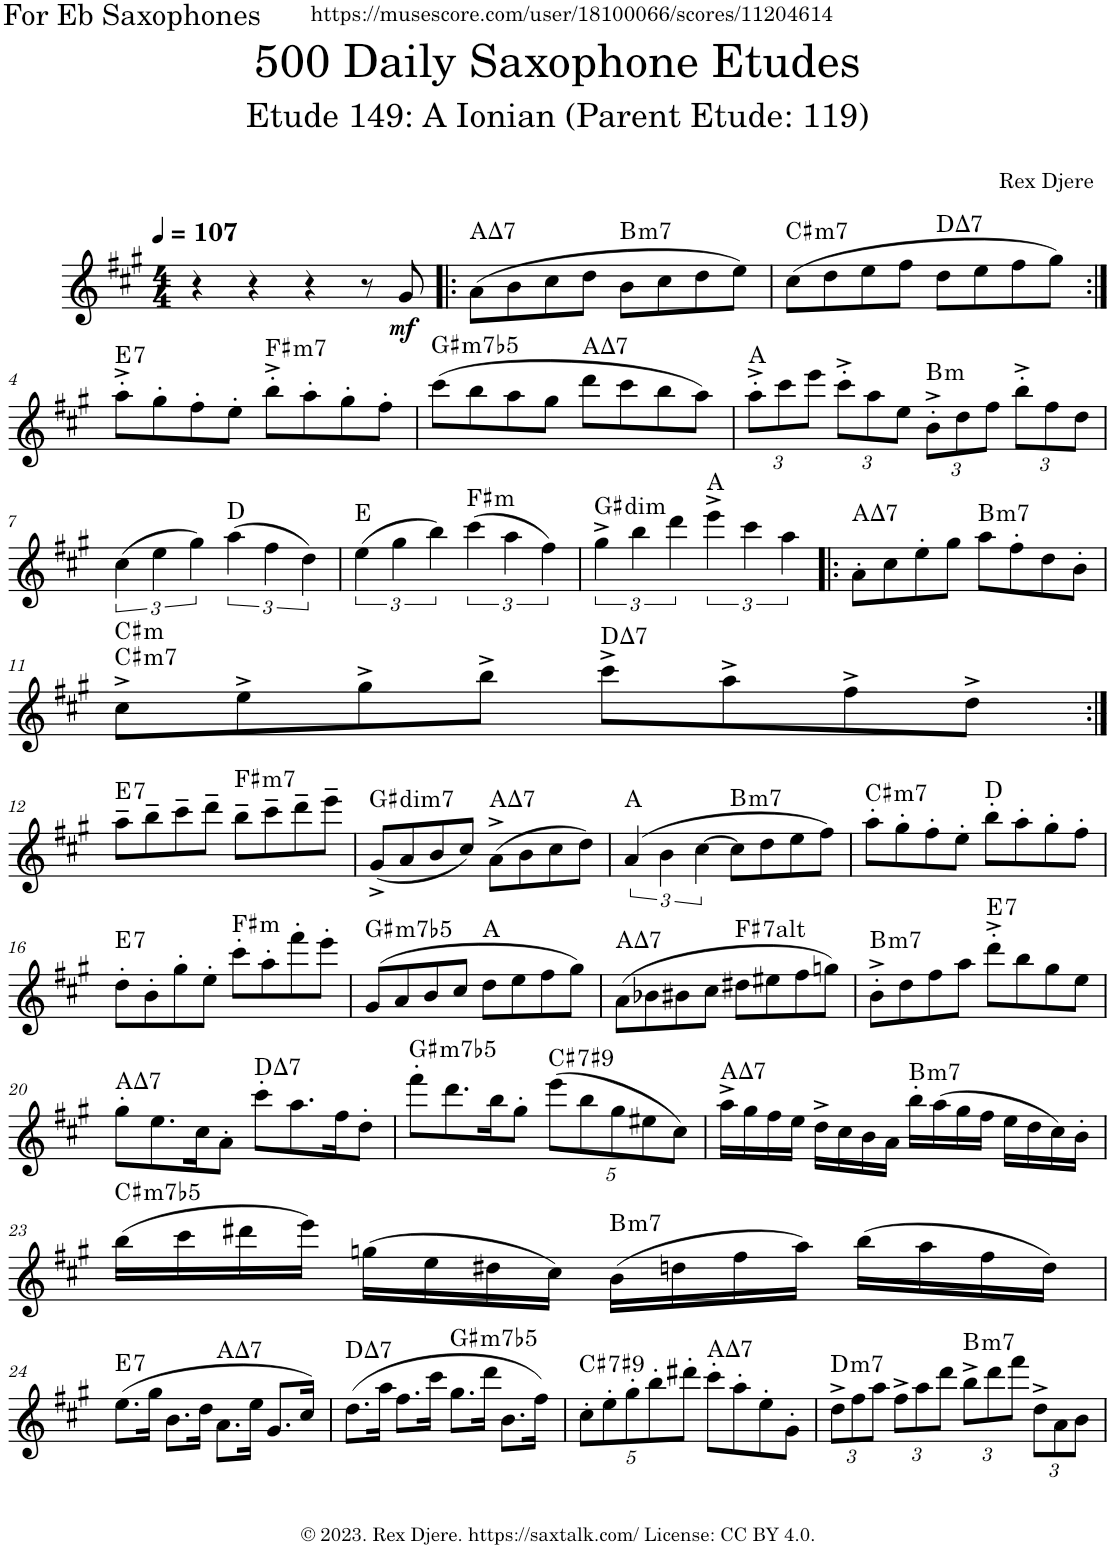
**kern	**dynam	**harte
*part1	*part1	*part1
*staff1	*staff1	*
*I"Alto Saxophone	*	*
*I'A. Sax.	*	*
*clefG2	*	*
*Trd5c9	*	*
*k[f#c#g#]	*	*
*M4/4	*	*
*MM107	*	*
=1	=1	=1
4r	.	.
4r	.	.
4r	.	.
8r	.	.
!	!LO:DY:b	!
8g#/	mf	.
=2!|:	=2!|:	=2!|:
!	!	!LO:H:kt=7
(8a\L	.	A:maj7
8b\	.	.
8cc#\	.	.
8dd\J	.	.
!	!	!LO:H:kt=m7
8b\L	.	B:min7
8cc#\	.	.
8dd\	.	.
8ee\J)	.	.
=3	=3	=3
!	!	!LO:H:kt=m7
(8cc#\L	.	C#:min7
8dd\	.	.
8ee\	.	.
8ff#\J	.	.
!	!	!LO:H:kt=7
8dd\L	.	D:maj7
8ee\	.	.
8ff#\	.	.
8gg#\J)	.	.
!!LO:LB:g=z
=4:|!	=4:|!	=4:|!
!	!	!LO:H:kt=7
8aa'^\L	.	E:7
8gg#'\	.	.
8ff#'\	.	.
8ee'\J	.	.
!	!	!LO:H:kt=m7
8bb'^\L	.	F#:min7
8aa'\	.	.
8gg#'\	.	.
8ff#'\J	.	.
=5	=5	=5
!	!	!LO:H:kt=m7b5
(8ccc#\L	.	G#:hdim7
8bb\	.	.
8aa\	.	.
8gg#\J	.	.
!	!	!LO:H:kt=7
8ddd\L	.	A:maj7
8ccc#\	.	.
8bb\	.	.
8aa\J)	.	.
=6	=6	=6
*Xbrackettup	*	*
12aa'^\L	.	A:maj
12ccc#\	.	.
12eee\J	.	.
12ccc#'^\L	.	.
12aa\	.	.
12ee\J	.	.
!	!	!LO:H:kt=m
12b'^\L	.	B:min
12dd\	.	.
12ff#\J	.	.
12bb'^\L	.	.
12ff#\	.	.
12dd\J	.	.
!!LO:LB:g=z
=7	=7	=7
*k[f#c#g#]	*	*
*brackettup	*	*
!	!	!LO:H:kt=m
(6cc#\	.	C#:min
6ee\	.	.
6gg#\)	.	.
(6aa\	.	D:maj
6ff#\	.	.
6dd\)	.	.
=8	=8	=8
(6ee\	.	E:maj
6gg#\	.	.
6bb\)	.	.
!	!	!LO:H:kt=m
(6ccc#\	.	F#:min
6aa\	.	.
6ff#\)	.	.
=9	=9	=9
!	!	!LO:H:kt=dim
6gg#^\	.	G#:dim
6bb\	.	.
6ddd\	.	.
6eee^\	.	A:maj
6ccc#\	.	.
6aa\	.	.
=10!|:	=10!|:	=10!|:
!	!	!LO:H:kt=7
8a'\L	.	A:maj7
8cc#\	.	.
8ee'\	.	.
8gg#\J	.	.
!	!	!LO:H:kt=m7
8aa\L	.	B:min7
8ff#'\	.	.
8dd\	.	.
8b'\J	.	.
!!LO:LB:g=z
=11	=11	=11
!	!	!LO:H:kt=m7
8cc#^\L	.	C#:min7
8ee^\	.	.
8gg#^\	.	.
8bb^\J	.	.
!	!	!LO:H:kt=7
8ccc#^\L	.	D:maj7
8aa^\	.	.
8ff#^\	.	.
8dd^\J	.	.
!!LO:LB:g=z
=12:|!	=12:|!	=12:|!
!	!	!LO:H:kt=7
8aa~\L	.	E:7
8bb~\	.	.
8ccc#~\	.	.
8ddd~\J	.	.
!	!	!LO:H:kt=m7
8bb~\L	.	F#:min7
8ccc#~\	.	.
8ddd~\	.	.
8eee~\J	.	.
=13	=13	=13
!	!	!LO:H:kt=dim7
(8g#^/L	.	G#:dim7
8a/	.	.
8b/	.	.
8cc#/J)	.	.
!	!	!LO:H:kt=7
(8a^\L	.	A:maj7
8b\	.	.
8cc#\	.	.
8dd\J)	.	.
=14	=14	=14
(6a/	.	A:maj
6b\	.	.
[6cc#\	.	.
!	!	!LO:H:kt=m7
8cc#\L]	.	B:min7
8dd\	.	.
8ee\	.	.
8ff#\J)	.	.
=15	=15	=15
!	!	!LO:H:kt=m7
8aa'\L	.	C#:min7
8gg#'\	.	.
8ff#'\	.	.
8ee'\J	.	.
8bb'\L	.	D:maj
8aa'\	.	.
8gg#'\	.	.
8ff#'\J	.	.
!!LO:LB:g=z
=16	=16	=16
!	!	!LO:H:kt=7
8dd'\L	.	E:7
8b'\	.	.
8gg#'\	.	.
8ee'\J	.	.
!	!	!LO:H:kt=m
8ccc#'\L	.	F#:min
8aa'\	.	.
8fff#'\	.	.
8eee'\J	.	.
=17	=17	=17
!	!	!LO:H:kt=m7b5
(8g#/L	.	G#:hdim7
8a/	.	.
8b/	.	.
8cc#/J	.	.
8dd\L	.	A:maj
8ee\	.	.
8ff#\	.	.
8gg#\J)	.	.
=18	=18	=18
!	!	!LO:H:kt=7
(8a\L	.	A:maj7
8b-X\	.	.
8b#X\	.	.
8cc#\J	.	.
!	!	!LO:H:kt=7
8dd#X\L	.	F#:(3,b5,#5,b7,b9,#9)
8ee#X\	.	.
8ff#\	.	.
8ggn\J)	.	.
=19	=19	=19
!	!	!LO:H:kt=m7
8b'^\L	.	B:min7
8dd\	.	.
8ff#\	.	.
8aa\J	.	.
!	!	!LO:H:kt=7
8ddd'^\L	.	E:7
8bb\	.	.
8gg#\	.	.
8ee\J	.	.
!!LO:LB:g=z
=20	=20	=20
!	!	!LO:H:kt=7
8gg#'\L	.	A:maj7
8.ee\	.	.
16cc#\K	.	.
8a'\J	.	.
!	!	!LO:H:kt=7
8ccc#'\L	.	D:maj7
8.aa\	.	.
16ff#\K	.	.
8dd'\J	.	.
=21	=21	=21
!	!	!LO:H:kt=m7b5
8fff#'\L	.	G#:hdim7
8.ddd\	.	.
16bb\K	.	.
8gg#'\J	.	.
*Xbrackettup	*	*
!	!	!LO:H:kt=7
(10eee\L	.	C#:7(#9)
10bb\	.	.
10gg#\	.	.
10ee#X\	.	.
10cc#\J)	.	.
=22	=22	=22
!	!	!LO:H:kt=7
16aa^\LL	.	A:maj7
16gg#\	.	.
16ff#\	.	.
16ee\JJ	.	.
16dd^\LL	.	.
16cc#\	.	.
16b\	.	.
16a\JJ	.	.
!	!	!LO:H:kt=m7
16bb'\LL	.	B:min7
(16aa\	.	.
16gg#\	.	.
16ff#\JJ	.	.
16ee\LL	.	.
16dd\	.	.
16cc#\)	.	.
16b'\JJ	.	.
!!LO:LB:g=z
=23	=23	=23
!	!	!LO:H:kt=m7b5
(16bb\LL	.	C#:hdim7
16ccc#\	.	.
16ddd#X\	.	.
16eee\JJ)	.	.
(16ggn\LL	.	.
16ee\	.	.
16dd#X\	.	.
16cc#\JJ)	.	.
!	!	!LO:H:kt=m7
(16b\LL	.	B:min7
16ddn\	.	.
16ff#\	.	.
16aa\JJ)	.	.
(16bb\LL	.	.
16aa\	.	.
16ff#\	.	.
16dd\JJ)	.	.
!!LO:LB:g=z
=24	=24	=24
!	!	!LO:H:kt=7
(8.ee\L	.	E:7
16gg#\Jk	.	.
8.b\L	.	.
16dd\Jk	.	.
!	!	!LO:H:kt=7
8.a\L	.	A:maj7
16ee\Jk	.	.
8.g#/L	.	.
16cc#/Jk)	.	.
=25	=25	=25
!	!	!LO:H:kt=7
(8.dd\L	.	D:maj7
16aa\Jk	.	.
8.ff#\L	.	.
16ccc#\Jk	.	.
!	!	!LO:H:kt=m7b5
8.gg#\L	.	G#:hdim7
16ddd\Jk	.	.
8.b\L	.	.
16ff#\Jk)	.	.
=26	=26	=26
!	!	!LO:H:kt=7
10cc#'\L	.	C#:7(#9)
10ee'\	.	.
10gg#'\	.	.
10bb'\	.	.
10ddd#X'\J	.	.
!	!	!LO:H:kt=7
8ccc#'\L	.	A:maj7
8aa'\	.	.
8ee'\	.	.
8g#'\J	.	.
=27	=27	=27
!	!	!LO:H:kt=m7
12dd^\L	.	D:min7
12ff#\	.	.
12aa\J	.	.
12ff#^\L	.	.
12aa\	.	.
12ddd\J	.	.
!	!	!LO:H:kt=m7
12bb^\L	.	B:min7
12ddd\	.	.
12fff#\J	.	.
12dd^\L	.	.
12a\	.	.
12b\J	.	.
=	=	=
*-	*-	*-
